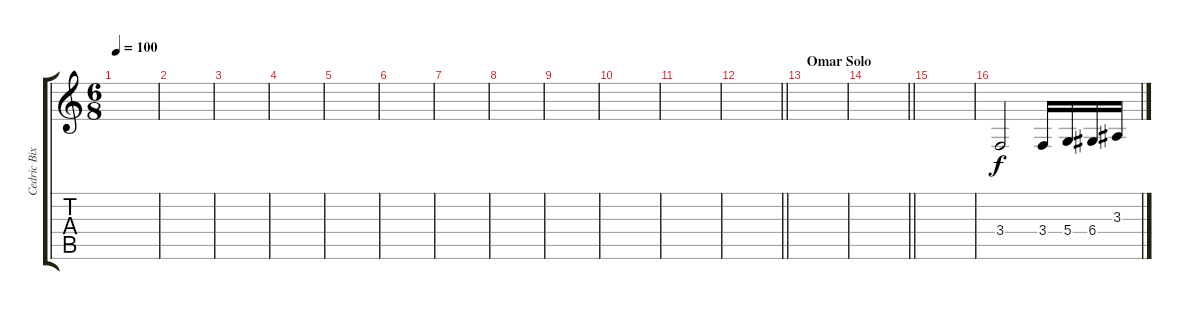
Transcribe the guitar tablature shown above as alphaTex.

\track ("Cedric Bixler-Zabala" "Cedric Bix") {instrument choiraahs}
\staff {score tabs}
\tuning (E4 B3 G3 D3 A2 E2) {hide}
\ts (6 8)
\tempo 100
\clef g2
\ks c
|
|
|
|
|
|
|
|
|
|
|
\barLineRight lightlight
|
\section ("" "Omar Solo")
|
\barLineRight lightlight
|
|
3.4.2 3.4.16 5.4.16 6.4.16 3.3.16
